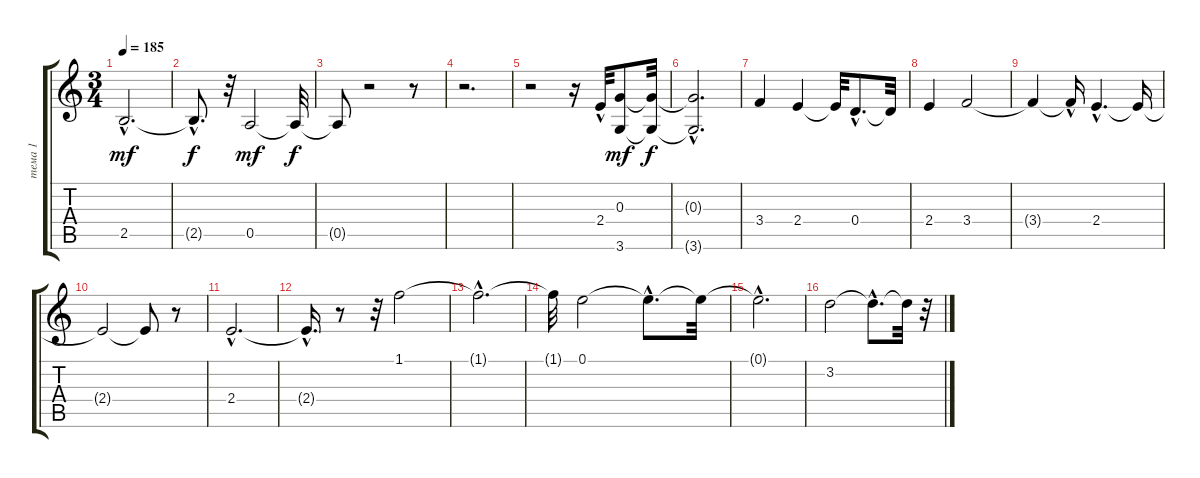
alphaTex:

\track ("тема 1" "тема 1") {instrument acousticguitarsteel}
\staff {score tabs}
\tuning (E4 B3 G3 D3 A2 E2) {hide}
\ts (3 4)
\tempo 185
\clef g2
\ks c
2.5{hac}.2{d dy mf} |
2.5{hac t}.8{d dy f} r.32 0.5.2{dy mf} 0.5{t}.32{dy f} |
0.5{t}.8 r.2 r.8 |
r.2{d} |
r.2 r.16 2.4{hac}.32 (0.3 3.6).8{dy mf} (0.3{t} 3.6{t}).32{dy f} |
(0.3{hac t} 3.6{hac t}).2{d} |
3.4.4 2.4.4 2.4{t}.32 0.4{hac}.8{d} 0.4{t}.32 |
2.4.4 3.4.2 |
3.4{t}.4 3.4{hac t}.16 2.4{hac}.4{d} 2.4{t}.16 |
2.4{t}.2 2.4{t}.8 r.8 |
2.4{hac}.2{d} |
2.4{hac t}.16{d} r.8 r.32 1.1.2 |
1.1{hac t}.2{d} |
1.1{t}.32 0.1.2 0.1{hac t}.8{d} 0.1{t}.32 |
0.1{hac t}.2{d} |
3.2.2 3.2{hac t}.8{d} 3.2{t}.32 r.32
